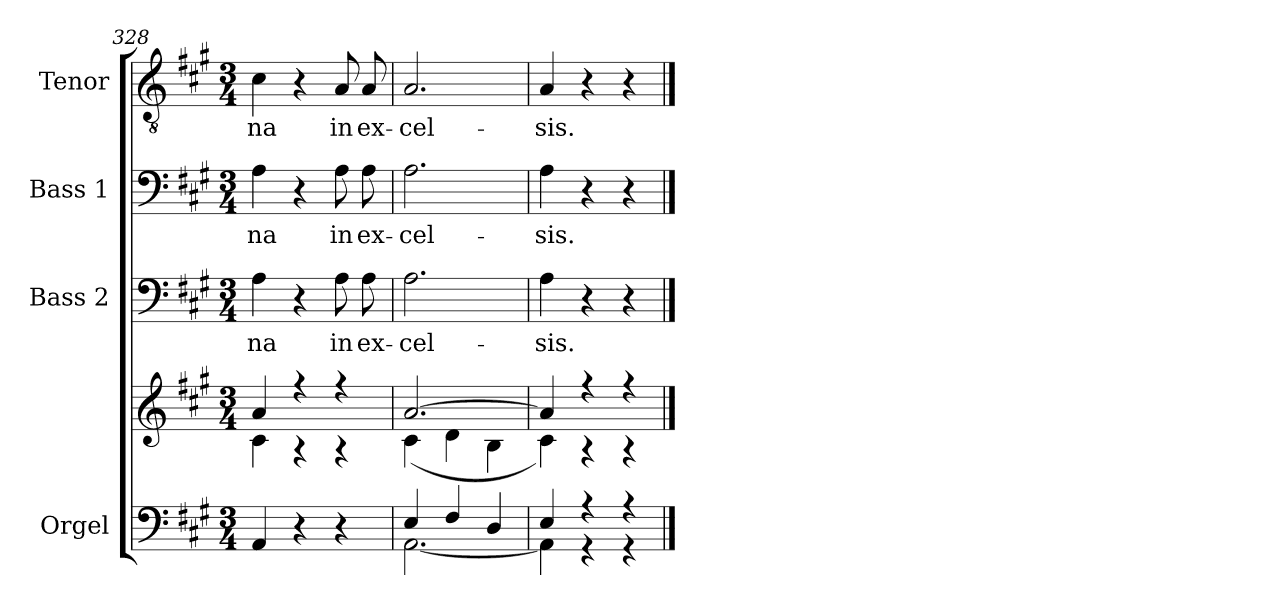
**kern	**kern	**kern	**text	**kern	**text	**kern	**text
*part4	*part4	*part3	*part3	*part2	*part2	*part1	*part1
*staff5	*staff4	*staff3	*staff3	*staff2	*staff2	*staff1	*staff1
*I"Orgel	*	*I"Bass 2	*	*I"Bass 1	*	*I"Tenor	*
*I'Org.	*	*I'B2.	*	*I'B1.	*	*I'T.	*
*clefF4	*clefG2	*clefF4	*	*clefF4	*	*clefGv2	*
*k[f#c#g#]	*k[f#c#g#]	*k[f#c#g#]	*	*k[f#c#g#]	*	*k[f#c#g#]	*
*A:	*A:	*A:	*	*A:	*	*A:	*
*M3/4	*M3/4	*M3/4	*	*M3/4	*	*M3/4	*
=328	=328	=328	=328	=328	=328	=328	=328
*	*^	*	*	*	*	*	*
!	!	!	!	!LO:LY:b	!	!LO:LY:b	!	!LO:LY:b
4AA/	4a/	4c#\	4A\	-na	4A\	-na	4c#\	-na
4r	4r	4r	4r	.	4r	.	4r	.
!	!	!	!	!LO:LY:b	!	!LO:LY:b	!	!LO:LY:b
4r	4r	4r	8A\	in	8A\	in	8A/	in
!	!	!	!	!LO:LY:b	!	!LO:LY:b	!	!LO:LY:b
.	.	.	8A\	ex-	8A\	ex-	8A/	ex-
=329	=329	=329	=329	=329	=329	=329	=329	=329
*^	*	*	*	*	*	*	*	*
!	!	!	!	!	!LO:LY:b	!	!LO:LY:b	!	!LO:LY:b
4E/	[<2.AA\	[>2.a/	(<4c#\	2.A\	-cel-	2.A\	-cel-	2.A/	-cel-
4F#/	.	.	4d\	.	.	.	.	.	.
4D/	.	.	4B\	.	.	.	.	.	.
=330	=330	=330	=330	=330	=330	=330	=330	=330	=330
!	!	!	!	!	!LO:LY:b	!	!LO:LY:b	!	!LO:LY:b
4E/	4AA\]	4a/]	4c#\)	4A\	-sis.	4A\	-sis.	4A/	-sis.
4r	4r	4r	4r	4r	.	4r	.	4r	.
4r	4r	4r	4r	4r	.	4r	.	4r	.
*v	*v	*	*	*	*	*	*	*	*
*	*v	*v	*	*	*	*	*	*
==	==	==	==	==	==	==	==
*-	*-	*-	*-	*-	*-	*-	*-
